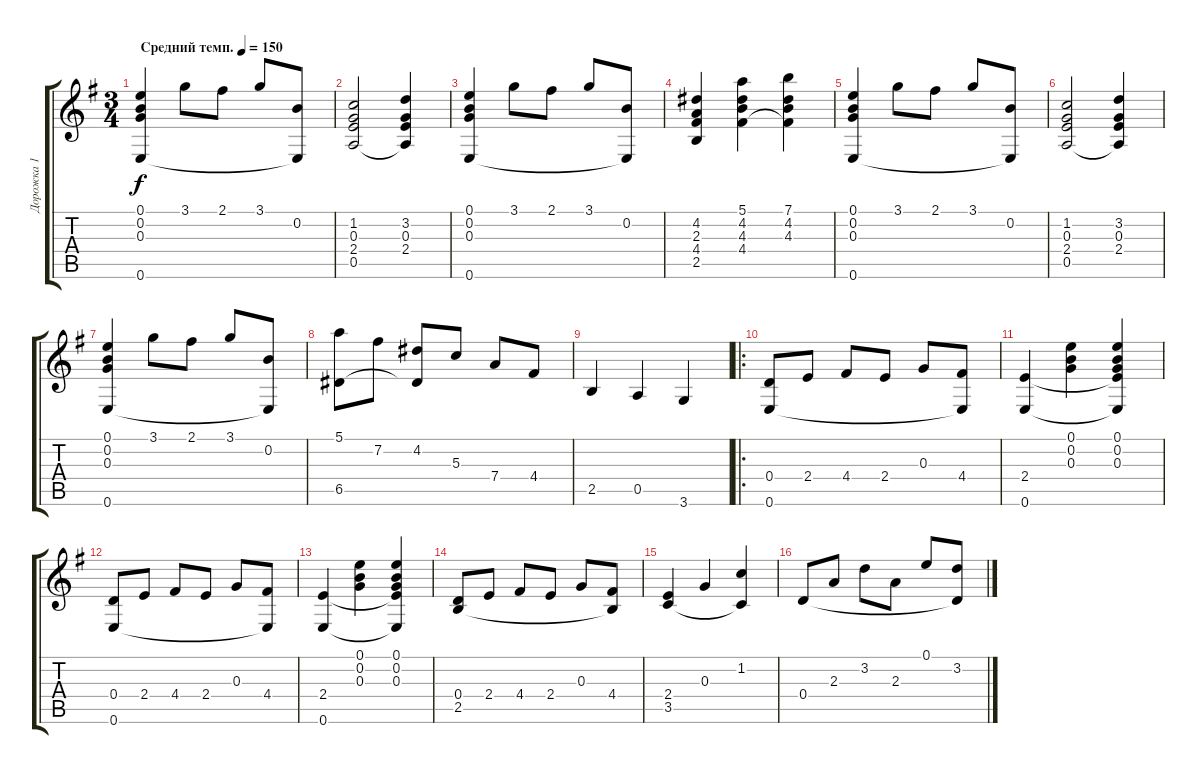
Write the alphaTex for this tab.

\track ("Дорожка 1" "Дорожка 1") {instrument acousticguitarnylon}
\staff {score tabs}
\tuning (E4 B3 G3 D3 A2 E2) {hide}
\ts (3 4)
\tempo (150 "Средний темп.")
\clef g2
\ks eminor
(0.1 0.2 0.3 0.6).4{dy f instrument acousticguitarnylon} 3.1.8 2.1.8 3.1.8 (0.2 0.6{t}).8 |
(1.2 0.3 2.4 0.5).2 (3.2 0.3 2.4 0.5{t}).4 |
(0.1 0.2 0.3 0.6).4 3.1.8 2.1.8 3.1.8 (0.2 0.6{t}).8 |
(4.2 2.3 4.4 2.5).4 (5.1 4.2 4.3 4.4).4 (7.1 4.2 4.3 4.4{t}).4 |
(0.1 0.2 0.3 0.6).4 3.1.8 2.1.8 3.1.8 (0.2 0.6{t}).8 |
(1.2 0.3 2.4 0.5).2 (3.2 0.3 2.4 0.5{t}).4 |
(0.1 0.2 0.3 0.6).4 3.1.8 2.1.8 3.1.8 (0.2 0.6{t}).8 |
(5.1 6.5).8 7.2.8 (4.2 6.5{t}).8 5.3.8 7.4.8 4.4.8 |
2.5.4 0.5.4 3.6.4 |
\ro
(0.4 0.6).8 2.4.8 4.4.8 2.4.8 0.3.8 (4.4 0.6{t}).8 |
(2.4 0.6).4 (0.1 0.2 0.3).4 (0.1 0.2 0.3 2.4{t} 0.6{t}).4 |
(0.4 0.6).8 2.4.8 4.4.8 2.4.8 0.3.8 (4.4 0.6{t}).8 |
(2.4 0.6).4 (0.1 0.2 0.3).4 (0.1 0.2 0.3 2.4{t} 0.6{t}).4 |
(0.4 2.5).8 2.4.8 4.4.8 2.4.8 0.3.8 (4.4 2.5{t}).8 |
(2.4 3.5).4 0.3.4 (1.2 3.5{t}).4 |
0.4.8 2.3.8 3.2.8 2.3.8 0.1.8 (3.2 0.4{t}).8
